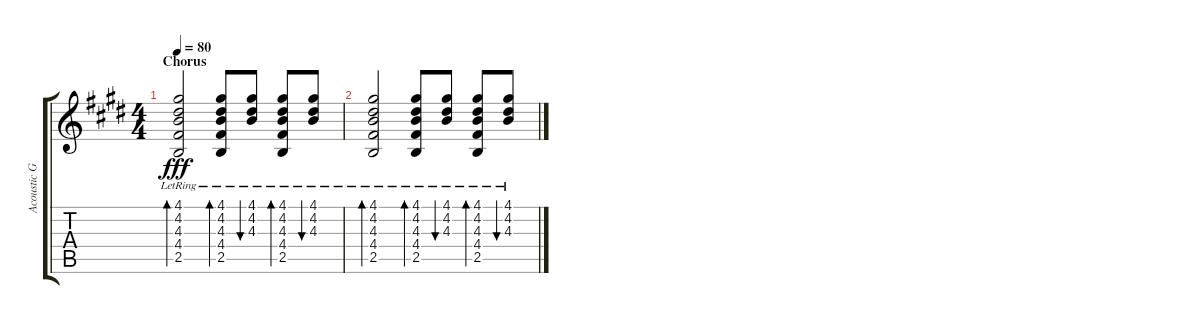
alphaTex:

\track ("Acoustic Guitar 2" "Acoustic G") {instrument acousticguitarsteel}
\staff {score tabs}
\tuning (E4 B3 G3 D3 A2 E2) {hide}
\ts (4 4)
\section ("" "Chorus")
\tempo 80
\clef g2
\ks e
(4.1{lr} 4.2{lr} 4.3{lr} 4.4{lr} 2.5{lr}).2{bd 30 dy fff} (4.1{lr} 4.2{lr} 4.3{lr} 4.4{lr} 2.5{lr}).8{bd 30} (4.1{lr} 4.2{lr} 4.3{lr}).8{bu 30} (4.1{lr} 4.2{lr} 4.3{lr} 4.4{lr} 2.5{lr}).8{bd 30} (4.1{lr} 4.2{lr} 4.3{lr}).8{bu 30} |
(4.1{lr} 4.2{lr} 4.3{lr} 4.4{lr} 2.5{lr}).2{bd 30} (4.1{lr} 4.2{lr} 4.3{lr} 4.4{lr} 2.5{lr}).8{bd 30} (4.1{lr} 4.2{lr} 4.3{lr}).8{bu 30} (4.1{lr} 4.2{lr} 4.3{lr} 4.4{lr} 2.5{lr}).8{bd 30} (4.1{lr} 4.2{lr} 4.3{lr}).8{bu 30}
